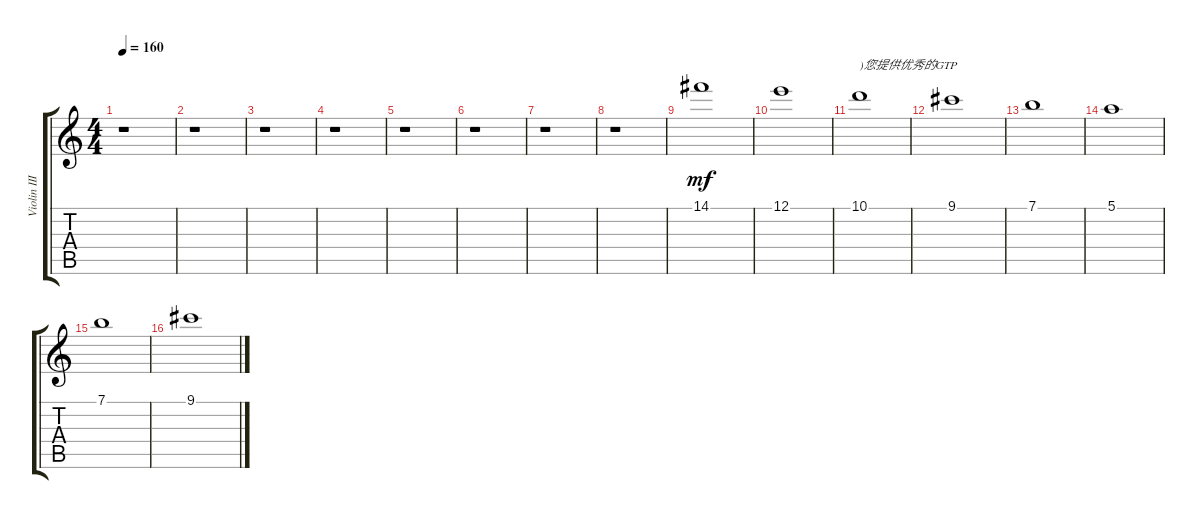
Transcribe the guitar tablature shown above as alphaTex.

\track ("Violin III" "Violin III") {instrument acousticguitarnylon}
\staff {score tabs}
\tuning (E4 B3 G3 D3 A2 E2) {hide}
\ts (4 4)
\tempo 160
\clef g2
\ks c
r.1{dy mf} |
r.1 |
r.1 |
r.1 |
r.1 |
r.1 |
r.1 |
r.1 |
14.1.1 |
12.1.1 |
10.1.1{txt ")您提供优秀的GTP"} |
9.1.1 |
7.1.1 |
5.1.1 |
7.1.1 |
9.1.1
